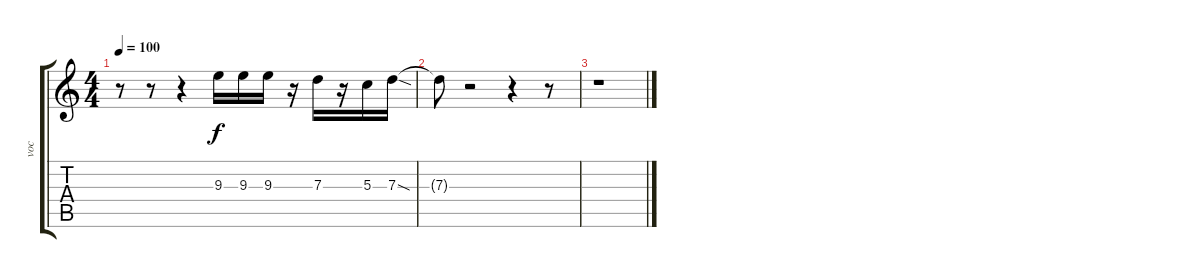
\track ("voc" "voc") {instrument overdrivenguitar}
\staff {score tabs}
\tuning (E4 B3 G3 D3 A2 E2) {hide}
\ts (4 4)
\tempo 100
\clef g2
\ks c
r.8{dy f} r.8 r.4 9.3.16 9.3.16 9.3.16 r.16 7.3.16 r.16 5.3.16 7.3{sod}.16 |
7.3{t}.8 r.2 r.4 r.8 |
r.1
